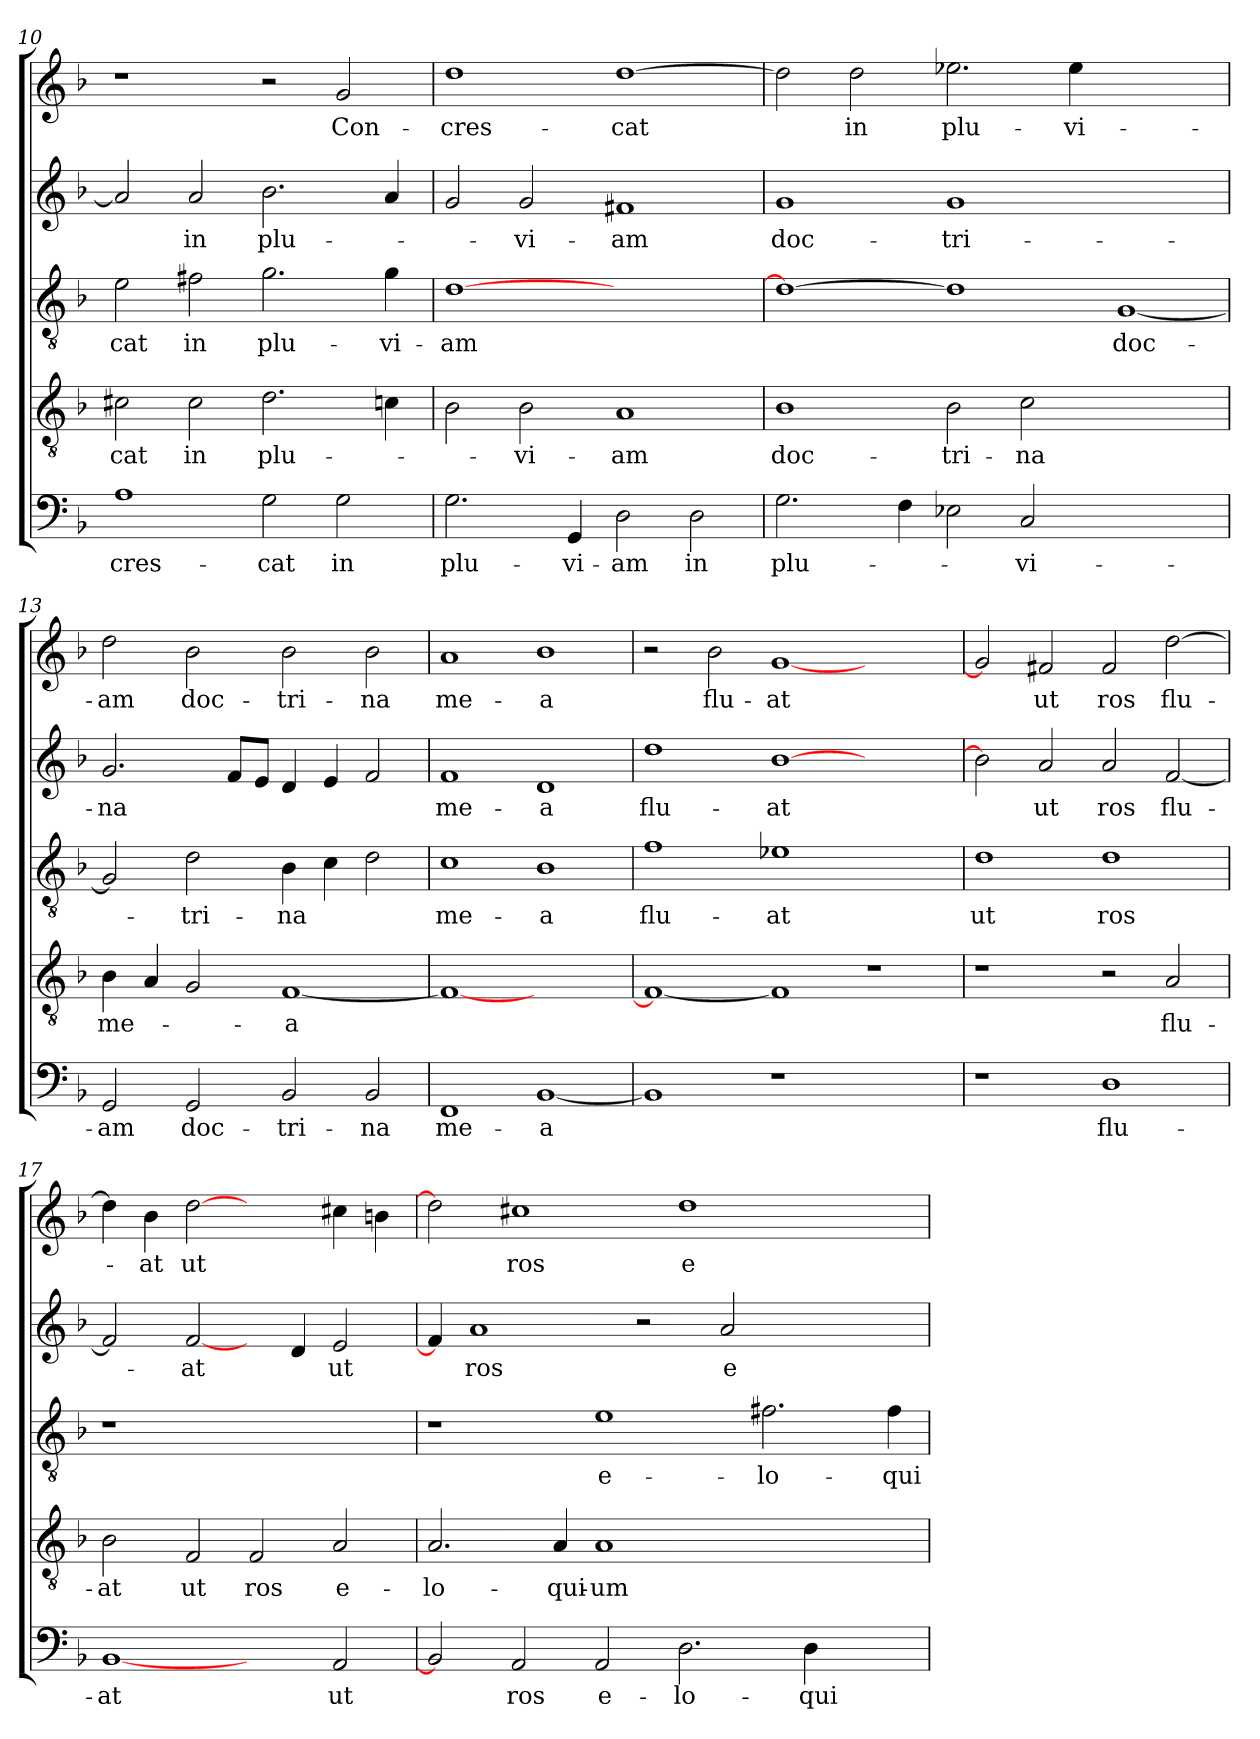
**kern	**text	**kern	**text	**kern	**text	**kern	**text	**kern	**text
*part5	*part5	*part4	*part4	*part3	*part3	*part2	*part2	*part1	*part1
*staff5	*staff5	*staff4	*staff4	*staff3	*staff3	*staff2	*staff2	*staff1	*staff1
!!LO:PB:g=z
*clefF4	*	*clefGv2	*	*clefGv2	*	*clefG2	*	*clefG2	*
*k[b-]	*	*k[b-]	*	*k[b-]	*	*k[b-]	*	*k[b-]	*
=10	=10	=10	=10	=10	=10	=10	=10	=10	=10
1A	-cres-	2c#X	-cat	2e	-cat	2a]	.	1r	.
.	.	2c#	in	2f#X	in	2a	in	.	.
2G	-cat	2.d	plu-	2.g	plu-	2.b-	plu-	2r	.
2G	in	.	.	.	.	.	.	2g	Con-
.	.	4cn	.	4g	-vi-	4a	.	.	.
=11	=11	=11	=11	=11	=11	=11	=11	=11	=11
2.G	plu-	2B-	.	[1d	-am	2g	.	1dd	-cres-
.	.	2B-	-vi-	.	.	2g	-vi-	.	.
4GG	-vi-	.	.	.	.	.	.	.	.
2D	-am	1A	-am	1ryy	.	1f#X	-am	[1dd	-cat
2D	in	.	.	.	.	.	.	.	.
=12	=12	=12	=12	=12	=12	=12	=12	=12	=12
2.G	plu-	1B-	doc-	1d_	.	1g	doc-	2dd]	.
.	.	.	.	.	.	.	.	2dd	in
4F	.	.	.	.	.	.	.	.	.
2E-X	.	2B-	-tri-	1d]	.	1g	-tri-	2.ee-X	plu-
2C	-vi-	2c	-na	.	.	.	.	.	.
.	.	.	.	.	.	.	.	4ee-	-vi-
1ryy	.	1ryy	.	[1G	doc-	1ryy	.	1ryy	.
=13	=13	=13	=13	=13	=13	=13	=13	=13	=13
2GG	-am	4B-	me-	2G]	.	2.g	-na	2dd	-am
.	.	4A	.	.	.	.	.	.	.
2GG	doc-	2G	.	2d	-tri-	.	.	2b-	doc-
.	.	.	.	.	.	8fL	.	.	.
.	.	.	.	.	.	8eJ	.	.	.
2BB-	-tri-	[1F	-a	4B-	-na	4d	.	2b-	-tri-
.	.	.	.	4c	.	4e	.	.	.
2BB-	-na	.	.	2d	.	2f	.	2b-	-na
!!LO:LB:g=z
=14	=14	=14	=14	=14	=14	=14	=14	=14	=14
1FF	me-	1F_	.	1c	me-	1f	me-	1a	me-
[1BB-	-a	1ryy	.	1B-	-a	1d	-a	1b-	-a
=15	=15	=15	=15	=15	=15	=15	=15	=15	=15
1BB-]	.	1F_	.	1f	flu-	1dd	flu-	2r	.
.	.	.	.	.	.	.	.	2b-	flu-
1r	.	1F]	.	1e-X	-at	[1b-	-at	[1g	-at
1ryy	.	1r	.	1ryy	.	1ryy	.	1ryy	.
=16	=16	=16	=16	=16	=16	=16	=16	=16	=16
1r	.	1r	.	1d	ut	2b-]	.	2g]	.
.	.	.	.	.	.	2a	ut	2f#X	ut
1D	flu-	2r	.	1d	ros	2a	ros	2f#	ros
.	.	2A	flu-	.	.	[2f	flu-	[2dd	flu-
=17	=17	=17	=17	=17	=17	=17	=17	=17	=17
[1BB-	-at	2B-	-at	1r	.	2f]	.	4dd]	.
.	.	.	.	.	.	.	.	4b-	-at
.	.	2F	ut	.	.	[2f	-at	[2dd	ut
2ryy	.	2F	ros	1ryy	.	4ryy	.	2ryy	.
.	.	.	.	.	.	4d	.	.	.
2AA	ut	2A	e-	.	.	2e	ut	4cc#X	.
.	.	.	.	.	.	.	.	4bn	.
!!LO:LB:g=z
=18	=18	=18	=18	=18	=18	=18	=18	=18	=18
2BB-]	.	2.A	-lo-	1r	.	4f]	.	2dd]	.
.	.	.	.	.	.	1a	ros	.	.
2AA	ros	.	.	.	.	.	.	1cc#X	ros
.	.	4A	-qui-	.	.	.	.	.	.
2AA	e-	1A	-um	1e	e-	.	.	.	.
.	.	.	.	.	.	2r	.	.	.
2.D	-lo-	.	.	.	.	.	.	1dd	e-
.	.	.	.	.	.	2a	e-	.	.
.	.	1ryy	.	2.f#X	-lo-	.	.	.	.
4D	-qui-	.	.	.	.	2.ryy	.	.	.
2ryy	.	.	.	.	.	.	.	2ryy	.
.	.	.	.	4f#	-qui-	.	.	.	.
=	=	=	=	=	=	=	=	=	=
*-	*-	*-	*-	*-	*-	*-	*-	*-	*-
